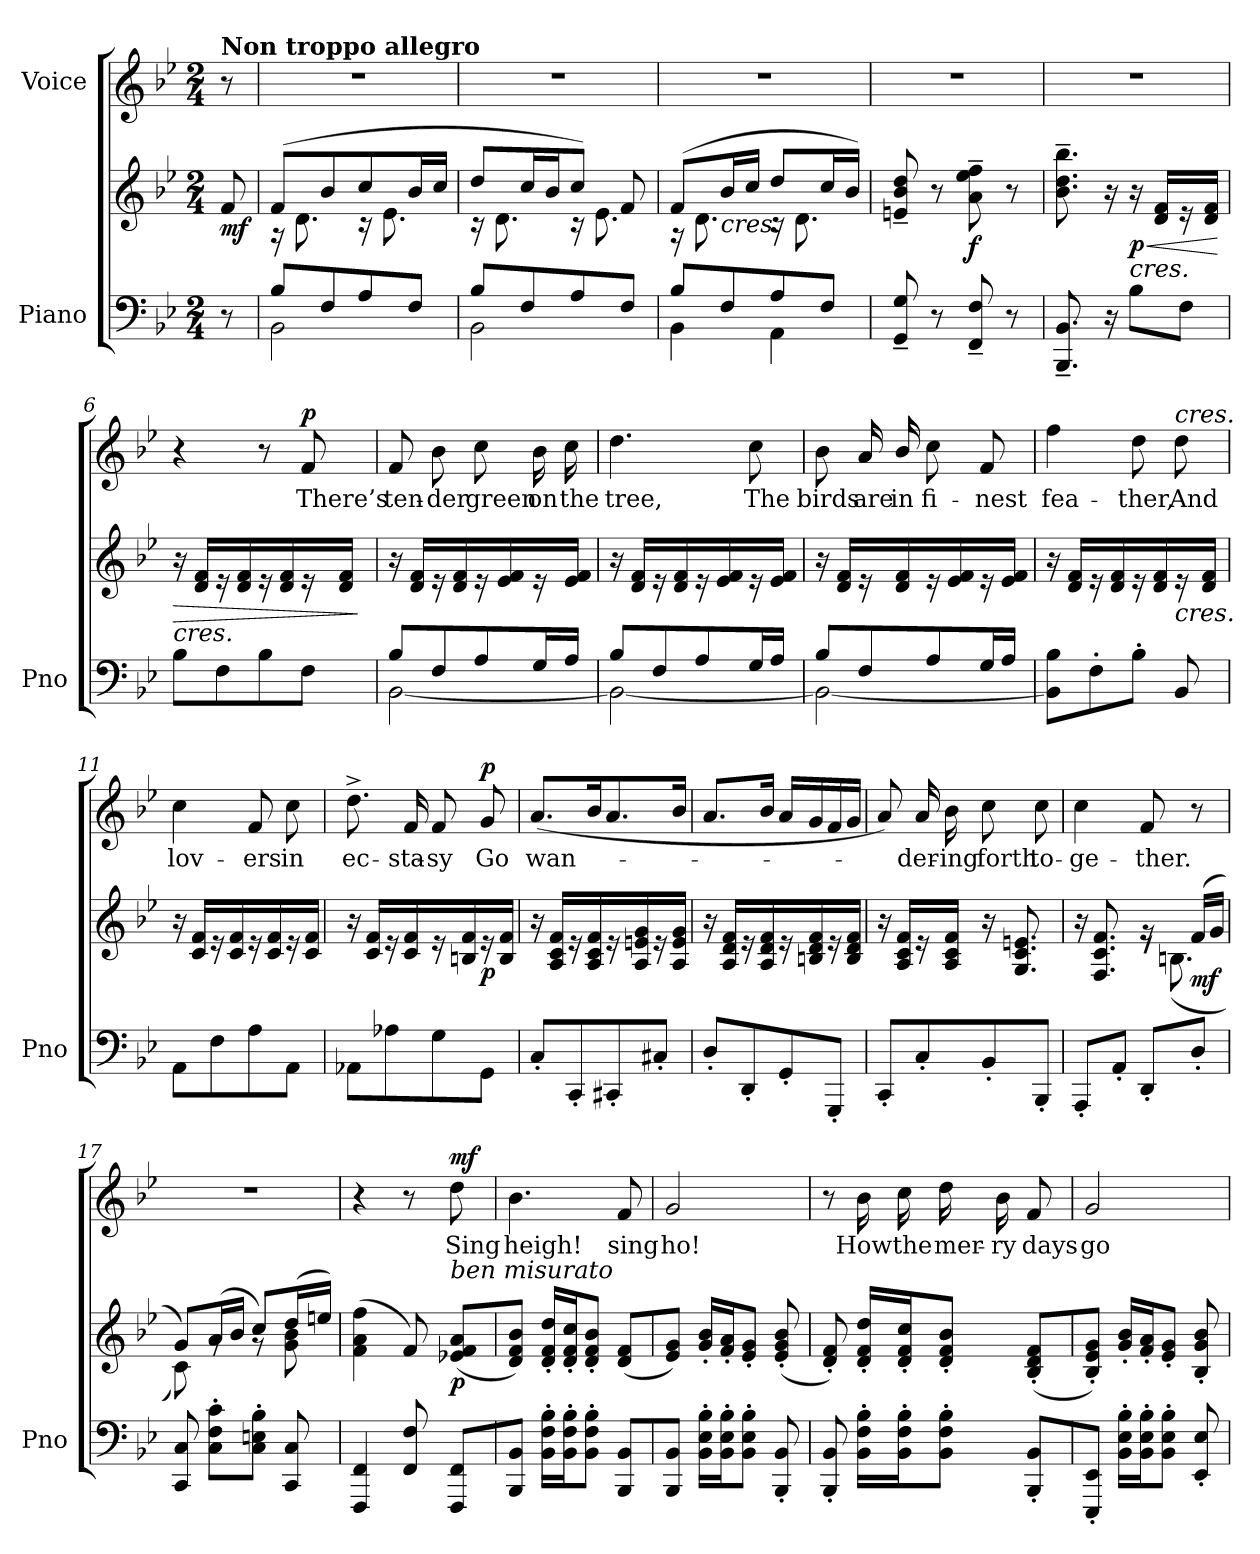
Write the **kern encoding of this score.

**kern	**kern	**dynam	**kern	**text	**dynam
*part2	*part2	*part2	*part1	*part1	*part1
*staff3	*staff2	*staff2/3	*staff1	*staff1	*staff1
*I"Piano	*	*	*I"Voice	*	*
*I'Pno	*	*	*	*	*
*clefF4	*clefG2	*	*clefG2	*	*
*k[b-e-]	*k[b-e-]	*	*k[b-e-]	*	*
*M2/4	*M2/4	*	*M2/4	*	*
=	=	=	=	=	=
!	!	!	!LO:TX:a:B:t=Non troppo allegro	!	!
!	!	!LO:DY:b	!	!	!
8r	8f/	mf	8r	.	.
=1	=1	=1	=1	=1	=1
*^	*^	*	*	*	*
8B-/L	2BB-\	(>8f/L	16r	.	2r	.	.
.	.	.	8.d\	.	.	.	.
8F/	.	8b-/	.	.	.	.	.
8A/	.	8cc/	16r	.	.	.	.
.	.	.	8.e-\	.	.	.	.
8F/J	.	16b-/L	.	.	.	.	.
.	.	16cc/JJ	.	.	.	.	.
=2	=2	=2	=2	=2	=2	=2	=2
8B-/L	2BB-\	8dd/L	16r	.	2r	.	.
.	.	.	8.d\	.	.	.	.
8F/	.	16cc/L	.	.	.	.	.
.	.	16b-/J	.	.	.	.	.
8A/	.	8cc/J)	16r	.	.	.	.
.	.	.	8.e-\	.	.	.	.
8F/J	.	8f/	.	.	.	.	.
=3	=3	=3	=3	=3	=3	=3	=3
8B-/L	4BB-\	(>8f/L	16r	.	2r	.	.
.	.	.	8.d\	.	.	.	.
!	!	!LO:TX:b:i:t=cres.	!	!	!	!	!
8F/	.	16b-/L	.	.	.	.	.
.	.	16cc/JJ	.	.	.	.	.
8A/	4AA\	8dd/L	16r	.	.	.	.
.	.	.	8.d\	.	.	.	.
8F/J	.	16cc/L	.	.	.	.	.
.	.	16b-/JJ)	.	.	.	.	.
*v	*v	*	*	*	*	*	*
*	*v	*v	*	*	*	*
!!LO:LB:g=z
=4	=4	=4	=4	=4	=4
8GG/~ 8G/~	8en/~ 8b-/~ 8dd/~	.	2r	.	.
8r	8r	.	.	.	.
!	!	!LO:DY:b	!	!	!
8FF/~ 8F/~	8a\~ 8ee-\~ 8ff\~	f	.	.	.
8r	8r	.	.	.	.
=5	=5	=5	=5	=5	=5
8.BBB-/~ 8.BB-/~	8.b-\~ 8.dd\~ 8.bb-\~	.	2r	.	.
16r	16r	.	.	.	.
!	!LO:TX:b:i:t=cres.	!	!	!	!
!	!	!LO:HP:b	!	!	!
!	!	!LO:DY:n=1:b	!	!	!
8B-\L	16r	< p	.	.	.
.	16d/ 16f/LL	.	.	.	.
8F\J	16r	.	.	.	.
.	16d/ 16f/JJ	.	.	.	.
.	.	[	.	.	.
=6	=6	=6	=6	=6	=6
!	!LO:TX:b:i:t=cres.	!	!	!	!
!	!	!LO:HP:b	!	!	!
8B-\L	16r	>	4r	.	.
.	16d/ 16f/LL	.	.	.	.
8F\	16r	.	.	.	.
.	16d/ 16f/	.	.	.	.
8B-\	16r	.	8r	.	.
.	16d/ 16f/	.	.	.	.
!	!	!	!	!LO:LY:b	!LO:DY:a
8F\J	16r	.	8f/	There’s	p
.	16d/ 16f/JJ	.	.	.	.
.	.	]	.	.	.
=7	=7	=7	=7	=7	=7
*^	*	*	*	*	*
!	!	!	!	!	!LO:LY:b	!
8B-/L	[2BB-\	16r	.	8f/	ten-	.
.	.	16d/ 16f/LL	.	.	.	.
!	!	!	!	!	!LO:LY:b	!
8F/	.	16r	.	8b-\	-der	.
.	.	16d/ 16f/	.	.	.	.
!	!	!	!	!	!LO:LY:b	!
8A/	.	16r	.	8cc\	green	.
.	.	16e-/ 16f/	.	.	.	.
!	!	!	!	!	!LO:LY:b	!
16G/L	.	16r	.	16b-\	on	.
!	!	!	!	!	!LO:LY:b	!
16A/JJ	.	16e-/ 16f/JJ	.	16cc\	the	.
!!LO:LB:g=z
=8	=8	=8	=8	=8	=8	=8
!	!	!	!	!	!LO:LY:b	!
8B-/L	2BB-\_	16r	.	4.dd\	tree,	.
.	.	16d/ 16f/LL	.	.	.	.
8F/	.	16r	.	.	.	.
.	.	16d/ 16f/	.	.	.	.
8A/	.	16r	.	.	.	.
.	.	16e-/ 16f/	.	.	.	.
!	!	!	!	!	!LO:LY:b	!
16G/L	.	16r	.	8cc\	The	.
16A/JJ	.	16e-/ 16f/JJ	.	.	.	.
=9	=9	=9	=9	=9	=9	=9
!	!	!	!	!	!LO:LY:b	!
8B-/L	2BB-\_	16r	.	8b-\	birds	.
.	.	16d/ 16f/LL	.	.	.	.
!	!	!	!	!	!LO:LY:b	!
8F/	.	16r	.	16a/	are	.
!	!	!	!	!	!LO:LY:b	!
.	.	16d/ 16f/	.	16b-/	in	.
!	!	!	!	!	!LO:LY:b	!
8A/	.	16r	.	8cc\	fi-	.
.	.	16e-/ 16f/	.	.	.	.
!	!	!	!	!	!LO:LY:b	!
16G/L	.	16r	.	8f/	-nest	.
16A/JJ	.	16e-/ 16f/JJ	.	.	.	.
*v	*v	*	*	*	*	*
=10	=10	=10	=10	=10	=10
!	!	!	!	!LO:LY:b	!
8BB-\] 8B-\L	16r	.	4ff\	fea-	.
.	16d/ 16f/LL	.	.	.	.
8F'\	16r	.	.	.	.
.	16d/ 16f/	.	.	.	.
!	!	!	!	!LO:LY:b	!
8B-'\J	16r	.	8dd\	-ther,	.
.	16d/ 16f/	.	.	.	.
!	!	!	!LO:TX:a:i:t=cres.	!	!
!	!LO:TX:b:i:t=cres.	!	!	!	!
!	!	!	!	!LO:LY:b	!
8BB-/	16r	.	8dd\	And	.
.	16d/ 16f/JJ	.	.	.	.
!!LO:PB:g=z
=11	=11	=11	=11	=11	=11
!	!	!	!	!LO:LY:b	!
8AA\L	16r	.	4cc\	lov-	.
.	16c/ 16f/LL	.	.	.	.
8F\	16r	.	.	.	.
.	16c/ 16f/	.	.	.	.
!	!	!	!	!LO:LY:b	!
8A\	16r	.	8f/	-ers	.
.	16c/ 16f/	.	.	.	.
!	!	!	!	!LO:LY:b	!
8AA\J	16r	.	8cc\	in	.
.	16c/ 16f/JJ	.	.	.	.
=12	=12	=12	=12	=12	=12
!	!	!	!	!LO:LY:b	!
8AA-X\L	16r	.	8.dd^\	ec-	.
.	16c/ 16f/LL	.	.	.	.
8A-X\	16r	.	.	.	.
!	!	!	!	!LO:LY:b	!
.	16c/ 16f/	.	16f/	-sta-	.
!	!	!	!	!LO:LY:b	!
8G\	16r	.	8f/	-sy	.
.	16Bn/ 16f/	.	.	.	.
!	!	!LO:DY:b	!	!LO:LY:b	!LO:DY:a
8GG\J	16r	p	8g/	Go	p
.	16B/ 16f/JJ	.	.	.	.
=13	=13	=13	=13	=13	=13
!	!	!	!	!LO:LY:b	!
8C'/L	16r	.	(<8.a/L	wan-	.
.	16A/ 16c/ 16f/LL	.	.	.	.
8CC'/	16r	.	.	.	.
.	16A/ 16c/ 16f/	.	16b-/K	.	.
8CC#X'/	16r	.	8.a/	.	.
.	16A/ 16en/ 16g/	.	.	.	.
8C#X'/J	16r	.	.	.	.
.	16A/ 16e/ 16g/JJ	.	16b-/Jk	.	.
!!LO:LB:g=z
=14	=14	=14	=14	=14	=14
8D'/L	16r	.	8.a/L	.	.
.	16A/ 16d/ 16f/LL	.	.	.	.
8DD'/	16r	.	.	.	.
.	16A/ 16d/ 16f/	.	16b-/Jk	.	.
8GG'/	16r	.	16a/LL	.	.
.	16Bn/ 16d/ 16f/	.	16g/	.	.
8GGG'/J	16r	.	16f/	.	.
.	16B/ 16d/ 16f/JJ	.	16g/JJ	.	.
=15	=15	=15	=15	=15	=15
8CC'/L	16r	.	8a/)	.	.
.	16A/ 16c/ 16f/LL	.	.	.	.
!	!	!	!	!LO:LY:b	!
8C'/	16r	.	16a/	-der-	.
!	!	!	!	!LO:LY:b	!
.	16A/ 16c/ 16f/JJ	.	16b-\	-ing	.
!	!	!	!	!LO:LY:b	!
8BB-'/	16r	.	8cc\	forth	.
.	8.G/ 8.c/ 8.en/	.	.	.	.
!	!	!	!	!LO:LY:b	!
8BBB-'/J	.	.	8cc\	to-	.
=16	=16	=16	=16	=16	=16
*	*^	*	*	*	*
!	!	!	!	!	!LO:LY:b	!
8AAA'/L	16r	4ryy	.	4cc\	-ge-	.
.	8.F/ 8.c/ 8.f/	.	.	.	.	.
8AA'/J	.	.	.	.	.	.
!	!	!	!	!	!LO:LY:b	!
8DD'/L	8re	16rg	.	8f/	-ther.	.
.	.	(<8.Bn\	.	.	.	.
!	!	!	!LO:DY:b	!	!	!
8D'/J	(>16f/LL	.	mf	8r	.	.
.	16g/JJ	.	.	.	.	.
!!LO:LB:g=z
=17	=17	=17	=17	=17	=17	=17
8CC/ 8C/	8g/L)	8c\)	.	2r	.	.
8C\' 8F\' 8c\'L	(>16a/L	8rg	.	.	.	.
.	16b-/JJ	.	.	.	.	.
8C\' 8En\' 8B-\'J	8cc/L)	8rg	.	.	.	.
8CC/ 8C/	(>16dd/L	8g\ 8b-\	.	.	.	.
.	16een/JJ)	.	.	.	.	.
*	*v	*v	*	*	*	*
=18	=18	=18	=18	=18	=18
4FFF/ 4FF/	(>4f\ 4a\ 4ff\	.	4r	.	.
8FF/ 8F/	8f/)	.	8r	.	.
!	!LO:TX:a:i:t=ben misurato	!	!	!	!
!	!	!LO:DY:b	!	!LO:LY:b	!LO:DY:a
8FFF/ 8FF/L	(<8e-X/ 8f/ 8a/L	p	8dd\	Sing	mf
=19	=19	=19	=19	=19	=19
!	!	!	!	!LO:LY:b	!
8BBB-/ 8BB-/J	8d/ 8f/ 8b-/J)	.	4.b-\	heigh!	.
16BB-\' 16F\' 16B-\'LL	16d/' 16f/' 16dd/'LL	.	.	.	.
16BB-\' 16F\' 16B-\'J	16d/' 16f/' 16cc/'J	.	.	.	.
8BB-\' 8F\' 8B-\'J	8d/' 8f/' 8b-/'J	.	.	.	.
!	!	!	!	!LO:LY:b	!
8BBB-/ 8BB-/L	(<8d/ 8f/L	.	8f/	sing	.
=20	=20	=20	=20	=20	=20
!	!	!	!	!LO:LY:b	!
8BBB-/ 8BB-/J	8e-/ 8g/J)	.	2g/	ho!	.
16BB-\' 16E-\' 16B-\'LL	16g/' 16b-/'LL	.	.	.	.
16BB-\' 16E-\' 16B-\'J	16f/' 16a/'J	.	.	.	.
8BB-\' 8E-\' 8B-\'J	8e-/' 8g/'J	.	.	.	.
8BBB-/' 8BB-/'	(<8e-/' 8g/' 8b-/'	.	.	.	.
!!LO:LB:g=z
=21	=21	=21	=21	=21	=21
8BBB-/' 8BB-/'	8d/' 8f/')	.	8r	.	.
!	!	!	!	!LO:LY:b	!
16BB-\' 16F\' 16B-\'LL	16d/' 16f/' 16dd/'LL	.	16b-\	How	.
!	!	!	!	!LO:LY:b	!
16BB-\' 16F\' 16B-\'J	16d/' 16f/' 16cc/'J	.	16cc\	the	.
!	!	!	!	!LO:LY:b	!
8BB-\' 8F\' 8B-\'J	8d/' 8f/' 8b-/'J	.	16dd\	mer-	.
!	!	!	!	!LO:LY:b	!
.	.	.	16b-\	-ry	.
!	!	!	!	!LO:LY:b	!
8BBB-/' 8BB-/'L	(<8B-/' 8d/' 8f/'L	.	8f/	days	.
=22	=22	=22	=22	=22	=22
!	!	!	!	!LO:LY:b	!
8EEE-/' 8EE-/'J	8B-/' 8e-/' 8g/'J)	.	2g/	go	.
16BB-\' 16E-\' 16B-\'LL	16g/' 16b-/'LL	.	.	.	.
16BB-\' 16E-\' 16B-\'J	16f/' 16a/'J	.	.	.	.
8BB-\' 8E-\' 8B-\'J	8e-/' 8g/'J	.	.	.	.
8EE-/' 8E-/'L	8B-/' 8g/' 8b-/'L	.	.	.	.
=	=	=	=	=	=
*-	*-	*-	*-	*-	*-
